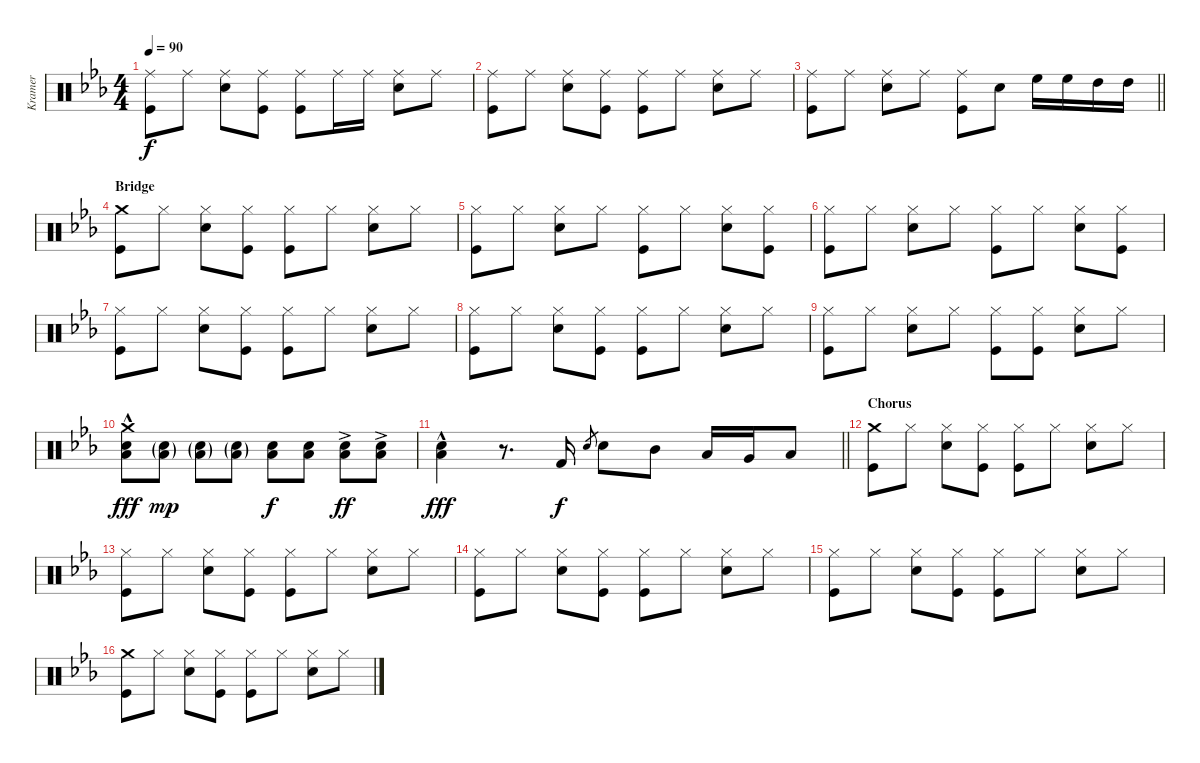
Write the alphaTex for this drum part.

\track ("Kramer" "Kramer") {instrument percussion}
\staff {score}
\articulation defaults
\ts (4 4)
\tempo 90
\clef neutral
\ks eb
("Ride (middle)" "Kick (hit)").8{dy f} "Ride (middle)".8 ("Ride (middle)" "Snare (hit) 2").8 ("Ride (middle)" "Kick (hit)").8 ("Ride (middle)" "Kick (hit)").8 "Ride (middle)".16 "Ride (middle)".16 ("Ride (middle)" "Snare (hit) 2").8 "Ride (middle)".8 |
("Ride (middle)" "Kick (hit)").8 "Ride (middle)".8 ("Ride (middle)" "Snare (hit) 2").8 ("Ride (middle)" "Kick (hit)").8 ("Ride (middle)" "Kick (hit)").8 "Ride (middle)".8 ("Ride (middle)" "Snare (hit) 2").8 "Ride (middle)".8 |
\barLineRight lightlight
("Ride (middle)" "Kick (hit)").8 "Ride (middle)".8 ("Ride (middle)" "Snare (hit) 2").8 "Ride (middle)".8 ("Ride (middle)" "Kick (hit)").8 "Snare (hit) 2".8 "High Floor Tom (hit)".16 "High Floor Tom (hit)".16 "High Tom (hit)".16 "High Tom (hit)".16 |
\section ("" "Bridge")
("Crash medium (hit)" "Kick (hit)").8 "Hi-Hat (closed)".8 ("Hi-Hat (closed)" "Snare (hit) 2").8 ("Hi-Hat (closed)" "Kick (hit)").8 ("Hi-Hat (closed)" "Kick (hit)").8 "Hi-Hat (closed)".8 ("Hi-Hat (closed)" "Snare (hit) 2").8 "Hi-Hat (closed)".8 |
("Hi-Hat (closed)" "Kick (hit)").8 "Hi-Hat (closed)".8 ("Hi-Hat (closed)" "Snare (hit) 2").8 "Hi-Hat (closed)".8 ("Hi-Hat (closed)" "Kick (hit)").8 "Hi-Hat (closed)".8 ("Hi-Hat (closed)" "Snare (hit) 2").8 ("Hi-Hat (closed)" "Kick (hit)").8 |
("Hi-Hat (closed)" "Kick (hit)").8 "Hi-Hat (closed)".8 ("Hi-Hat (closed)" "Snare (hit) 2").8 "Hi-Hat (closed)".8 ("Hi-Hat (closed)" "Kick (hit)").8 "Hi-Hat (closed)".8 ("Hi-Hat (closed)" "Snare (hit) 2").8 ("Hi-Hat (closed)" "Kick (hit)").8 |
("Hi-Hat (closed)" "Kick (hit)").8 "Hi-Hat (closed)".8 ("Hi-Hat (closed)" "Snare (hit) 2").8 ("Hi-Hat (closed)" "Kick (hit)").8 ("Hi-Hat (closed)" "Kick (hit)").8 "Hi-Hat (closed)".8 ("Hi-Hat (closed)" "Snare (hit) 2").8 "Hi-Hat (closed)".8 |
("Hi-Hat (closed)" "Kick (hit)").8 "Hi-Hat (closed)".8 ("Hi-Hat (closed)" "Snare (hit) 2").8 ("Hi-Hat (closed)" "Kick (hit)").8 ("Hi-Hat (closed)" "Kick (hit)").8 "Hi-Hat (closed)".8 ("Hi-Hat (closed)" "Snare (hit) 2").8 "Hi-Hat (closed)".8 |
("Hi-Hat (closed)" "Kick (hit)").8 "Hi-Hat (closed)".8 ("Hi-Hat (closed)" "Snare (hit) 2").8 "Hi-Hat (closed)".8 ("Hi-Hat (closed)" "Kick (hit)").8 ("Hi-Hat (closed)" "Kick (hit)").8 ("Hi-Hat (closed)" "Snare (hit) 2").8 "Hi-Hat (closed)".8 |
("Crash medium (hit)" "Low Floor Tom (hit)"{hac} "Electric Snare (hit)"{hac}).8{dy fff} ("Low Floor Tom (hit)"{g} "Electric Snare (hit)"{g}).8{dy mp} ("Low Floor Tom (hit)"{g} "Electric Snare (hit)"{g}).8 ("Low Floor Tom (hit)"{g} "Electric Snare (hit)"{g}).8 ("Low Floor Tom (hit)" "Electric Snare (hit)").8{dy f} ("Low Floor Tom (hit)" "Electric Snare (hit)").8 ("Low Floor Tom (hit)"{ac} "Electric Snare (hit)"{ac}).8{dy ff} ("Low Floor Tom (hit)"{ac} "Electric Snare (hit)"{ac}).8 |
\barLineRight lightlight
("Low Floor Tom (hit)"{hac} "Electric Snare (hit)"{hac}).4{dy fff} r.8{d} "Kick (hit) 2".16{dy f} "Electric Snare (hit)".8{gr} "Electric Snare (hit)".8 "Mid Tom (hit)".8 "Low Tom (hit)".16 "Very Low Tom (hit)".16 "Low Floor Tom (hit)".8 |
\section ("" "Chorus")
("Crash medium (hit)" "Kick (hit)").8 "Hi-Hat (closed)".8 ("Hi-Hat (closed)" "Snare (hit) 2").8 ("Hi-Hat (closed)" "Kick (hit)").8 ("Hi-Hat (closed)" "Kick (hit)").8 "Hi-Hat (closed)".8 ("Hi-Hat (closed)" "Snare (hit) 2").8 "Hi-Hat (closed)".8 |
("Hi-Hat (closed)" "Kick (hit)").8 "Hi-Hat (closed)".8 ("Hi-Hat (closed)" "Snare (hit) 2").8 ("Hi-Hat (closed)" "Kick (hit)").8 ("Hi-Hat (closed)" "Kick (hit)").8 "Hi-Hat (closed)".8 ("Hi-Hat (closed)" "Snare (hit) 2").8 "Hi-Hat (closed)".8 |
("Hi-Hat (closed)" "Kick (hit)").8 "Hi-Hat (closed)".8 ("Hi-Hat (closed)" "Snare (hit) 2").8 ("Hi-Hat (closed)" "Kick (hit)").8 ("Hi-Hat (closed)" "Kick (hit)").8 "Hi-Hat (closed)".8 ("Hi-Hat (closed)" "Snare (hit) 2").8 "Hi-Hat (closed)".8 |
("Hi-Hat (closed)" "Kick (hit)").8 "Hi-Hat (closed)".8 ("Hi-Hat (closed)" "Snare (hit) 2").8 ("Hi-Hat (closed)" "Kick (hit)").8 ("Hi-Hat (closed)" "Kick (hit)").8 "Hi-Hat (closed)".8 ("Hi-Hat (closed)" "Snare (hit) 2").8 "Hi-Hat (closed)".8 |
("Crash medium (hit)" "Kick (hit)").8 "Hi-Hat (closed)".8 ("Hi-Hat (closed)" "Snare (hit) 2").8 ("Hi-Hat (closed)" "Kick (hit)").8 ("Hi-Hat (closed)" "Kick (hit)").8 "Hi-Hat (closed)".8 ("Hi-Hat (closed)" "Snare (hit) 2").8 "Hi-Hat (closed)".8
